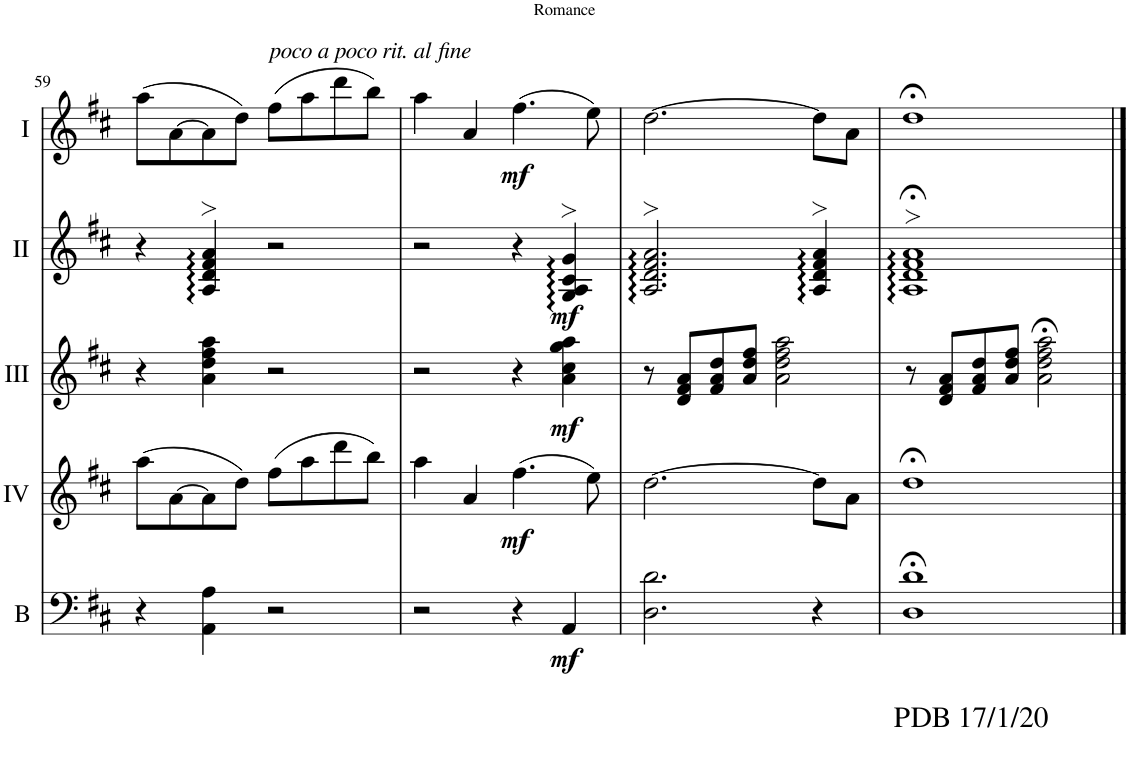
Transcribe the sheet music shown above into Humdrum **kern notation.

**kern	**dynam	**kern	**dynam	**kern	**dynam	**kern	**dynam	**kern	**dynam
*part5	*part5	*part4	*part4	*part3	*part3	*part2	*part2	*part1	*part1
*staff5	*staff5	*staff4	*staff4	*staff3	*staff3	*staff2	*staff2	*staff1	*staff1
*I"Bass	*	*I"Acc. 4	*	*I"Acc. 3	*	*I"Acc. 2	*	*I"Acc. 1	*
*I'B	*	*	*	*	*	*	*	*	*
!!LO:PB:g=z
*clefF4	*	*clefG2	*	*clefG2	*	*clefG2	*	*clefG2	*
*Trd7c12	*	*Trd7c12	*	*Trd7c12	*	*	*	*	*
*k[f#c#]	*	*k[f#c#]	*	*k[f#c#]	*	*k[f#c#]	*	*k[f#c#]	*
*M4/4	*	*M4/4	*	*M4/4	*	*M4/4	*	*M4/4	*
*met(c)	*	*met(c)	*	*met(c)	*	*met(c)	*	*met(c)	*
=59	=59	=59	=59	=59	=59	=59	=59	=59	=59
4r	.	(8aa\L	.	4r	.	4r	.	(8aa\L	.
.	.	[8a\	.	.	.	.	.	[8a\	.
4AA\ 4A\	.	8a\]	.	4a\ 4dd\ 4ff#\ 4aa\	.	4A/> 4d/> 4f#/> 4a/>	.	8a\]	.
.	.	8dd\J)	.	.	.	.	.	8dd\J)	.
!	!	!	!	!	!	!	!	!LO:TX:a:i:t=poco a poco rit. al fine	!
2r	.	(8ff#\L	.	2r	.	2r	.	(8ff#\L	.
.	.	8aa\	.	.	.	.	.	8aa\	.
.	.	8ddd\	.	.	.	.	.	8ddd\	.
.	.	8bb\J)	.	.	.	.	.	8bb\J)	.
=60	=60	=60	=60	=60	=60	=60	=60	=60	=60
2r	.	4aa\	.	2r	.	2r	.	4aa\	.
.	.	4a/	.	.	.	.	.	4a/	.
!	!	!	!LO:DY:b	!	!	!	!	!	!LO:DY:b
4r	.	(4.ff#\	mf	4r	.	4r	.	(4.ff#\	mf
!	!LO:DY:b	!	!	!	!LO:DY:b	!	!LO:DY:b	!	!
4AA/	mf	.	.	4a\ 4cc#\ 4gg\ 4aa\	mf	4G/> 4A/> 4c#/> 4g/>	mf	.	.
.	.	8ee\)	.	.	.	.	.	8ee\)	.
=61	=61	=61	=61	=61	=61	=61	=61	=61	=61
2.D\ 2.d\	.	[2.dd\	.	8r	.	2.A/> 2.d/> 2.f#/> 2.a/>	.	[2.dd\	.
.	.	.	.	8d/ 8f#/ 8a/L	.	.	.	.	.
.	.	.	.	8f#/ 8a/ 8dd/	.	.	.	.	.
.	.	.	.	8a/ 8dd/ 8ff#/J	.	.	.	.	.
.	.	.	.	2a\ 2dd\ 2ff#\ 2aa\	.	.	.	.	.
4r	.	8dd\L]	.	.	.	4A/> 4d/> 4f#/> 4a/>	.	8dd\L]	.
.	.	8a\J	.	.	.	.	.	8a\J	.
=62	=62	=62	=62	=62	=62	=62	=62	=62	=62
!	!	!	!	!	!	!	!	!LO:TX:b:t=PDB 17/1/20	!
!	!	!	!	!	!	!	!	!LO:TX:b:t=For more arrangements, check out www.de-bra.nl/arrangements.html	!
1D;< 1d;<	.	1dd;<	.	8r	.	1A;<> 1d;<> 1f#;<> 1a;<>	.	1dd;<	.
.	.	.	.	8d/ 8f#/ 8a/L	.	.	.	.	.
.	.	.	.	8f#/ 8a/ 8dd/	.	.	.	.	.
.	.	.	.	8a/ 8dd/ 8ff#/J	.	.	.	.	.
.	.	.	.	2a\;< 2dd\;< 2ff#\;< 2aa\;<	.	.	.	.	.
==	==	==	==	==	==	==	==	==	==
*-	*-	*-	*-	*-	*-	*-	*-	*-	*-
